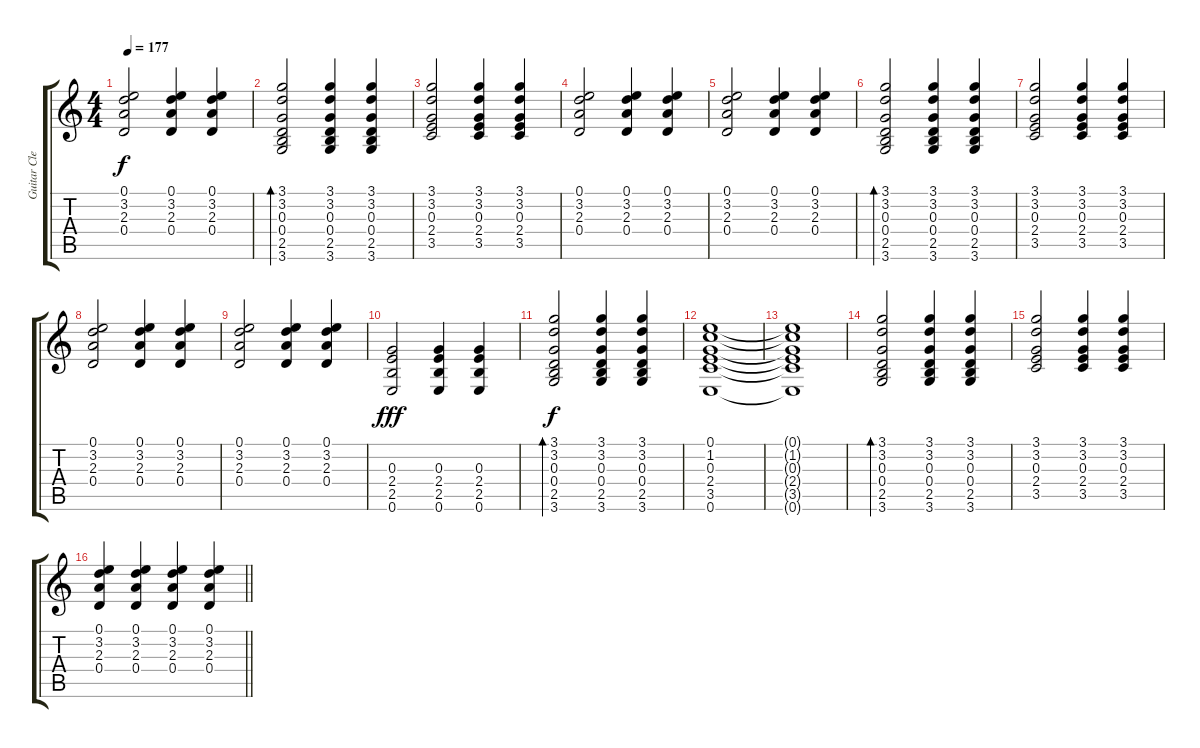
\track ("Guitar Clean" "Guitar Cle") {instrument electricguitarclean}
\staff {score tabs}
\tuning (E4 B3 G3 D3 A2 E2) {hide}
\ts (4 4)
\tempo 177
\clef g2
\ks c
(0.1 3.2 2.3 0.4).2{dy f} (0.1 3.2 2.3 0.4).4 (0.1 3.2 2.3 0.4).4 |
(3.1 3.2 0.3 0.4 2.5 3.6).2{bd 120} (3.1 3.2 0.3 0.4 2.5 3.6).4 (3.1 3.2 0.3 0.4 2.5 3.6).4 |
(3.1 3.2 0.3 2.4 3.5).2 (3.1 3.2 0.3 2.4 3.5).4 (3.1 3.2 0.3 2.4 3.5).4 |
(0.1 3.2 2.3 0.4).2 (0.1 3.2 2.3 0.4).4 (0.1 3.2 2.3 0.4).4 |
(0.1 3.2 2.3 0.4).2 (0.1 3.2 2.3 0.4).4 (0.1 3.2 2.3 0.4).4 |
(3.1 3.2 0.3 0.4 2.5 3.6).2{bd 120} (3.1 3.2 0.3 0.4 2.5 3.6).4 (3.1 3.2 0.3 0.4 2.5 3.6).4 |
(3.1 3.2 0.3 2.4 3.5).2 (3.1 3.2 0.3 2.4 3.5).4 (3.1 3.2 0.3 2.4 3.5).4 |
(0.1 3.2 2.3 0.4).2 (0.1 3.2 2.3 0.4).4 (0.1 3.2 2.3 0.4).4 |
(0.1 3.2 2.3 0.4).2 (0.1 3.2 2.3 0.4).4 (0.1 3.2 2.3 0.4).4 |
(0.3 2.4 2.5 0.6).2{dy fff} (0.3 2.4 2.5 0.6).4 (0.3 2.4 2.5 0.6).4 |
(3.1 3.2 0.3 0.4 2.5 3.6).2{bd 120 dy f} (3.1 3.2 0.3 0.4 2.5 3.6).4 (3.1 3.2 0.3 0.4 2.5 3.6).4 |
(0.1 1.2 0.3 2.4 3.5 0.6).1 |
(0.1{t} 1.2{t} 0.3{t} 2.4{t} 3.5{t} 0.6{t}).1 |
(3.1 3.2 0.3 0.4 2.5 3.6).2{bd 120} (3.1 3.2 0.3 0.4 2.5 3.6).4 (3.1 3.2 0.3 0.4 2.5 3.6).4 |
(3.1 3.2 0.3 2.4 3.5).2 (3.1 3.2 0.3 2.4 3.5).4 (3.1 3.2 0.3 2.4 3.5).4 |
\barLineRight lightlight
(0.1 3.2 2.3 0.4).4 (0.1 3.2 2.3 0.4).4 (0.1 3.2 2.3 0.4).4 (0.1 3.2 2.3 0.4).4
